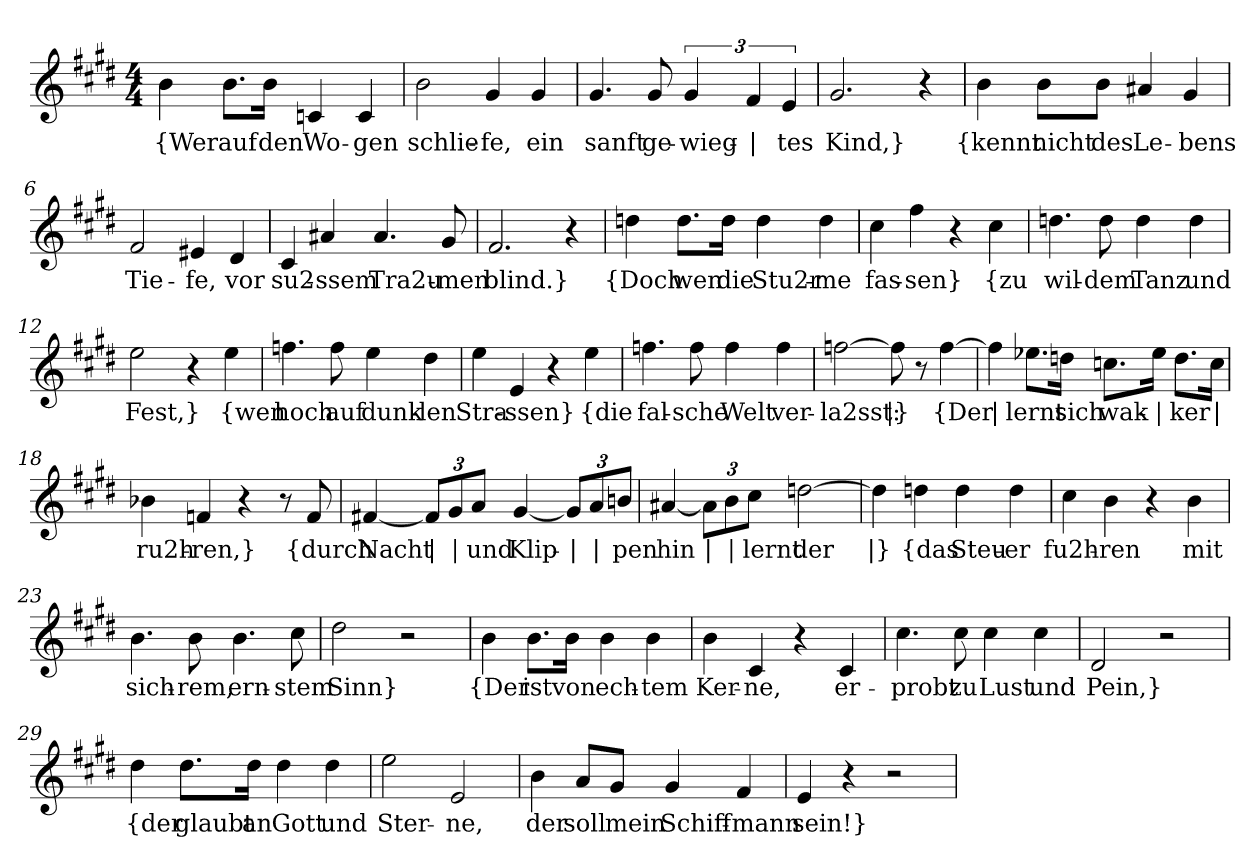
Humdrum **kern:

**kern	**text
*part1	*part1
*staff1	*staff1
*clefG2	*
*k[f#c#g#d#]	*
*M4/4	*
=1	=1
!	!LO:LY:b
4b\	{Wer
!	!LO:LY:b
8.b\L	auf
!	!LO:LY:b
16b\Jk	den
!	!LO:LY:b
4cn/	Wo-
!	!LO:LY:b
4c/	-gen
=2	=2
!	!LO:LY:b
2b\	schlie-
!	!LO:LY:b
4g#/	-fe,
!	!LO:LY:b
4g#/	ein
=3	=3
!	!LO:LY:b
4.g#/	sanft
!	!LO:LY:b
8g#/	ge-
!	!LO:LY:b
6g#/	-wieg-
!	!LO:LY:b
6f#/	|
!	!LO:LY:b
6e/	-tes
=4	=4
!	!LO:LY:b
2.g#/	Kind,}
4r	.
=5	=5
!	!LO:LY:b
4b\	{kennt
!	!LO:LY:b
8b\L	nicht
!	!LO:LY:b
8b\J	des
!	!LO:LY:b
4a#X/	Le-
!	!LO:LY:b
4g#/	-bens
!!LO:LB:g=z
=6	=6
!	!LO:LY:b
2f#/	Tie-
!	!LO:LY:b
4e#X/	-fe,
!	!LO:LY:b
4d#/	vor
=7	=7
!	!LO:LY:b
4c#/	su2-
!	!LO:LY:b
4a#X/	-ssem
!	!LO:LY:b
4.a#/	Tra2u-
!	!LO:LY:b
8g#/	-men
=8	=8
!	!LO:LY:b
2.f#/	blind.}
4r	.
=9	=9
!	!LO:LY:b
4ddn\	{Doch
!	!LO:LY:b
8.dd\L	wen
!	!LO:LY:b
16dd\Jk	die
!	!LO:LY:b
4dd\	Stu2r-
!	!LO:LY:b
4dd\	-me
=10	=10
!	!LO:LY:b
4cc#\	fas-
!	!LO:LY:b
4ff#\	-sen}
4r	.
!	!LO:LY:b
4cc#\	{zu
!!LO:LB:g=z
=11	=11
!	!LO:LY:b
4.ddn\	wil-
!	!LO:LY:b
8dd\	-dem
!	!LO:LY:b
4dd\	Tanz
!	!LO:LY:b
4dd\	und
=12	=12
!	!LO:LY:b
2ee\	Fest,}
4r	.
!	!LO:LY:b
4ee\	{wen
=13	=13
!	!LO:LY:b
4.ffn\	hoch
!	!LO:LY:b
8ff\	auf
!	!LO:LY:b
4ee\	dunk-
!	!LO:LY:b
4dd#\	len
=14	=14
!	!LO:LY:b
4ee\	Stra-
!	!LO:LY:b
4e/	-ssen}
4r	.
!	!LO:LY:b
4ee\	{die
=15	=15
!	!LO:LY:b
4.ffn\	fal-
!	!LO:LY:b
8ff\	-sche
!	!LO:LY:b
4ff\	Welt
!	!LO:LY:b
4ff\	ver-
!!LO:LB:g=z
=16	=16
!	!LO:LY:b
[2ffn\	-la2sst:
!	!LO:LY:b
8ff\]	|}
8r	.
!	!LO:LY:b
[4ff\	{Der
=17	=17
!	!LO:LY:b
4ff\]	|
!	!LO:LY:b
8.ee-X\L	lernt
!	!LO:LY:b
16ddn\Jk	sich
!	!LO:LY:b
8.ccn\L	wak-
!	!LO:LY:b
16ee-\Jk	|
!	!LO:LY:b
8.dd\L	-ker
!	!LO:LY:b
16cc\Jk	|
=18	=18
!	!LO:LY:b
4b-X\	ru2h-
!	!LO:LY:b
4fn/	-ren,}
4r	.
8r	.
!	!LO:LY:b
8f/	{durch
=19	=19
!	!LO:LY:b
[4f#X/	Nacht
*Xbrackettup	*
!	!LO:LY:b
12f#/L]	|
!	!LO:LY:b
12g#/	|
!	!LO:LY:b
12a/J	und
!	!LO:LY:b
[4g#/	Klip-
!	!LO:LY:b
12g#/L]	|
!	!LO:LY:b
12a/	|
!	!LO:LY:b
12bn/J	-pen
!!LO:LB:g=z
=20	=20
!	!LO:LY:b
[4a#X/	hin
!	!LO:LY:b
12a#\L]	|
!	!LO:LY:b
12b\	|
!	!LO:LY:b
12cc#\J	lernt
!	!LO:LY:b
[2ddn\	der
=21	=21
!	!LO:LY:b
4dd\]	|}
!	!LO:LY:b
4ddn\	{das
!	!LO:LY:b
4dd\	Steu-
!	!LO:LY:b
4dd\	-er
=22	=22
!	!LO:LY:b
4cc#\	fu2h-
!	!LO:LY:b
4b\	-ren
4r	.
!	!LO:LY:b
4b\	mit
=23	=23
!	!LO:LY:b
4.b\	sich-
!	!LO:LY:b
8b\	-rem,
!	!LO:LY:b
4.b\	ern-
!	!LO:LY:b
8cc#\	-stem
=24	=24
!	!LO:LY:b
2dd#\	Sinn}
2r	.
!!LO:LB:g=z
=25	=25
!	!LO:LY:b
4b\	{Der
!	!LO:LY:b
8.b\L	ist
!	!LO:LY:b
16b\Jk	von
!	!LO:LY:b
4b\	ech-
!	!LO:LY:b
4b\	-tem
=26	=26
!	!LO:LY:b
4b\	Ker-
!	!LO:LY:b
4c#/	-ne,
4r	.
!	!LO:LY:b
4c#/	er-
=27	=27
!	!LO:LY:b
4.cc#\	-probt
!	!LO:LY:b
8cc#\	zu
!	!LO:LY:b
4cc#\	Lust
!	!LO:LY:b
4cc#\	und
=28	=28
!	!LO:LY:b
2d#/	Pein,}
2r	.
=29	=29
!	!LO:LY:b
4dd#\	{der
!	!LO:LY:b
8.dd#\L	glaubt
!	!LO:LY:b
16dd#\Jk	an
!	!LO:LY:b
4dd#\	Gott
!	!LO:LY:b
4dd#\	und
!!LO:LB:g=z
=30	=30
!	!LO:LY:b
2ee\	Ster-
!	!LO:LY:b
2e/	-ne,
=31	=31
!	!LO:LY:b
4b\	der
!	!LO:LY:b
8a/L	soll
!	!LO:LY:b
8g#/J	mein
!	!LO:LY:b
4g#/	Schiff-
!	!LO:LY:b
4f#/	-mann
=32	=32
!	!LO:LY:b
4e/	sein!}
4r	.
2r	.
=	=
*-	*-
